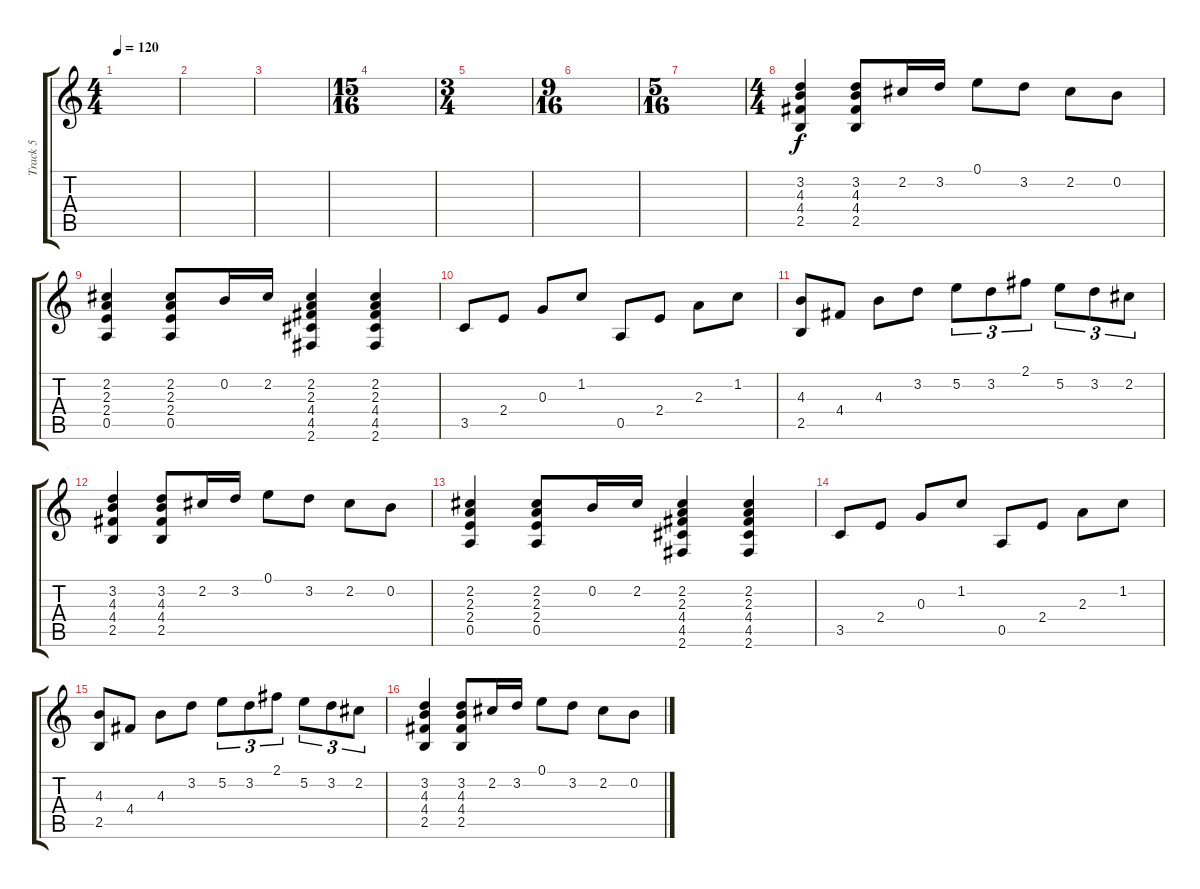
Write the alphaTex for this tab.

\track ("Track 5" "Track 5") {instrument acousticguitarsteel}
\staff {score tabs}
\tuning (E4 B3 G3 D3 A2 E2) {hide}
\ts (4 4)
\tempo 120
\clef g2
\ks c
|
|
|
\ts (15 16)
|
\ts (3 4)
|
\ts (9 16)
|
\ts (5 16)
|
\ts (4 4)
(3.2 4.3 4.4 2.5).4 (3.2 4.3 4.4 2.5).8 2.2.16 3.2.16 0.1.8 3.2.8 2.2.8 0.2.8 |
(2.2 2.3 2.4 0.5).4 (2.2 2.3 2.4 0.5).8 0.2.16 2.2.16 (2.2 2.3 4.4 4.5 2.6).4 (2.2 2.3 4.4 4.5 2.6).4 |
3.5.8 2.4.8 0.3.8 1.2.8 0.5.8 2.4.8 2.3.8 1.2.8 |
(4.3 2.5).8 4.4.8 4.3.8 3.2.8 5.2.8{tu (3 2)} 3.2.8{tu (3 2)} 2.1.8{tu (3 2)} 5.2.8{tu (3 2)} 3.2.8{tu (3 2)} 2.2.8{tu (3 2)} |
(3.2 4.3 4.4 2.5).4 (3.2 4.3 4.4 2.5).8 2.2.16 3.2.16 0.1.8 3.2.8 2.2.8 0.2.8 |
(2.2 2.3 2.4 0.5).4 (2.2 2.3 2.4 0.5).8 0.2.16 2.2.16 (2.2 2.3 4.4 4.5 2.6).4 (2.2 2.3 4.4 4.5 2.6).4 |
3.5.8 2.4.8 0.3.8 1.2.8 0.5.8 2.4.8 2.3.8 1.2.8 |
(4.3 2.5).8 4.4.8 4.3.8 3.2.8 5.2.8{tu (3 2)} 3.2.8{tu (3 2)} 2.1.8{tu (3 2)} 5.2.8{tu (3 2)} 3.2.8{tu (3 2)} 2.2.8{tu (3 2)} |
(3.2 4.3 4.4 2.5).4 (3.2 4.3 4.4 2.5).8 2.2.16 3.2.16 0.1.8 3.2.8 2.2.8 0.2.8
